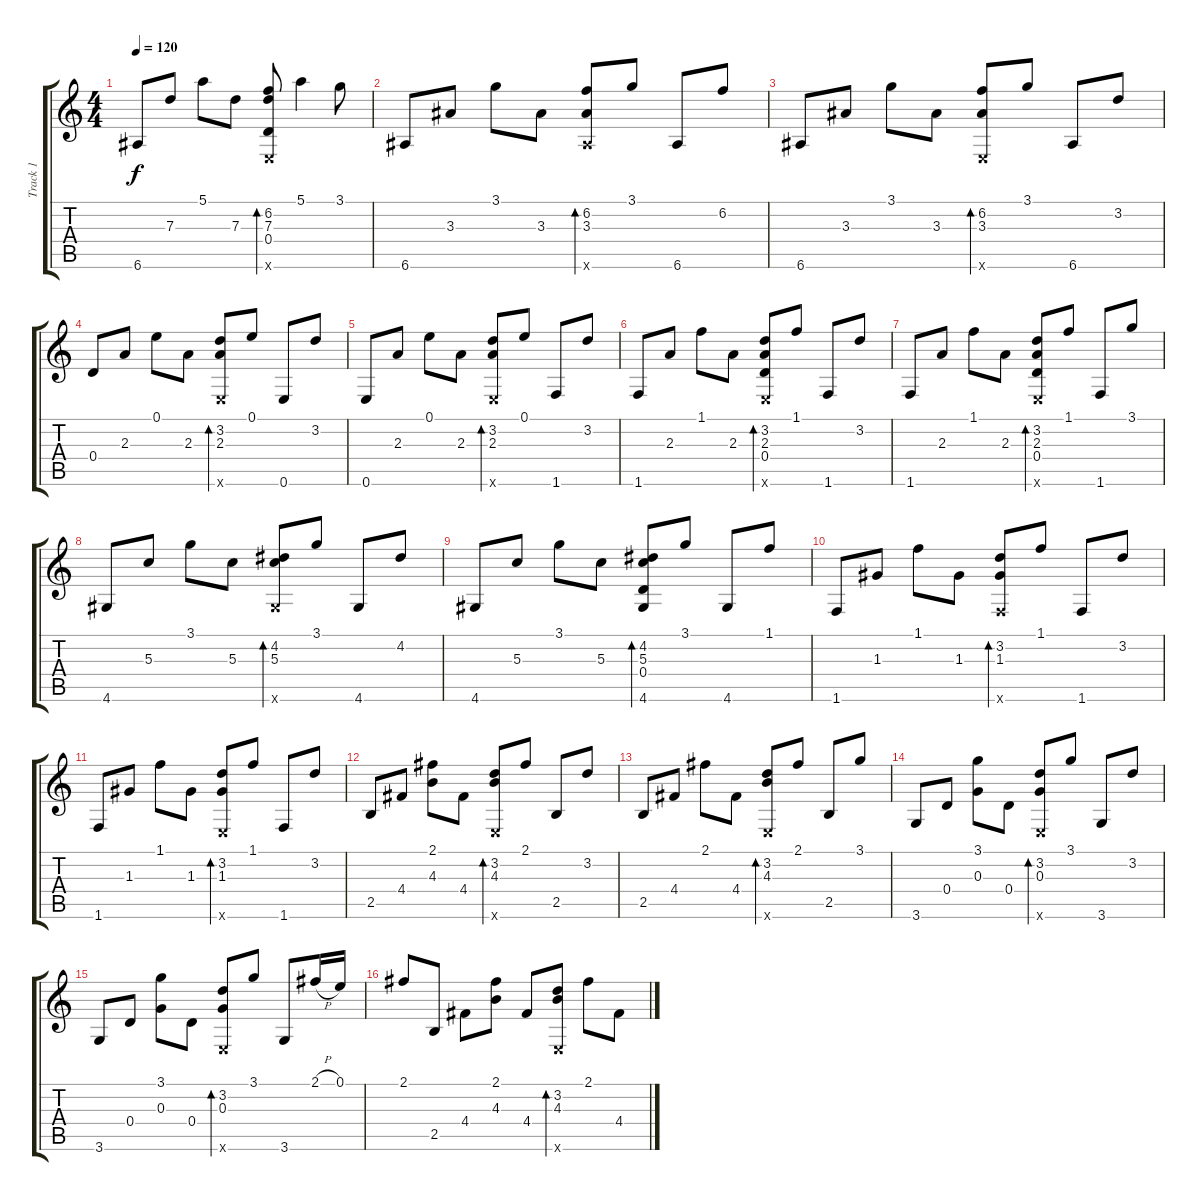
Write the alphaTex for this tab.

\track ("Track 1" "Track 1") {instrument acousticguitarsteel}
\staff {score tabs}
\tuning (E4 B3 G3 D3 A2 E2) {hide}
\ts (4 4)
\tempo 120
\clef g2
\ks c
6.6.8{dy f} 7.3.8 5.1.8 7.3.8 (6.2 7.3 0.4 0.6{x}).8{bd 60} 5.1.4 3.1.8 |
6.6.8 3.3.8 3.1.8 3.3.8 (6.2 3.3 6.6{x}).8{bd 60} 3.1.8 6.6.8 6.2.8 |
6.6.8 3.3.8 3.1.8 3.3.8 (6.2 3.3 0.6{x}).8{bd 60} 3.1.8 6.6.8 3.2.8 |
0.4.8 2.3.8 0.1.8 2.3.8 (3.2 2.3 0.6{x}).8{bd 60} 0.1.8 0.6.8 3.2.8 |
0.6.8 2.3.8 0.1.8 2.3.8 (3.2 2.3 0.6{x}).8{bd 60} 0.1.8 1.6.8 3.2.8 |
1.6.8 2.3.8 1.1.8 2.3.8 (3.2 2.3 0.4 0.6{x}).8{bd 60} 1.1.8 1.6.8 3.2.8 |
1.6.8 2.3.8 1.1.8 2.3.8 (3.2 2.3 0.4 0.6{x}).8{bd 60} 1.1.8 1.6.8 3.1.8 |
4.6.8 5.3.8 3.1.8 5.3.8 (4.2 5.3 4.6{x}).8{bd 60} 3.1.8 4.6.8 4.2.8 |
4.6.8 5.3.8 3.1.8 5.3.8 (4.2 5.3 0.4 4.6).8{bd 60} 3.1.8 4.6.8 1.1.8 |
1.6.8 1.3.8 1.1.8 1.3.8 (3.2 1.3 1.6{x}).8{bd 60} 1.1.8 1.6.8 3.2.8 |
1.6.8 1.3.8 1.1.8 1.3.8 (3.2 1.3 0.6{x}).8{bd 60} 1.1.8 1.6.8 3.2.8 |
2.5.8 4.4.8 (2.1 4.3).8 4.4.8 (3.2 4.3 0.6{x}).8{bd 60} 2.1.8 2.5.8 3.2.8 |
2.5.8 4.4.8 2.1.8 4.4.8 (3.2 4.3 0.6{x}).8{bd 60} 2.1.8 2.5.8 3.1.8 |
3.6.8 0.4.8 (3.1 0.3).8 0.4.8 (3.2 0.3 0.6{x}).8{bd 60} 3.1.8 3.6.8 3.2.8 |
3.6.8 0.4.8 (3.1 0.3).8 0.4.8 (3.2 0.3 0.6{x}).8{bd 60} 3.1.8 3.6.8 2.1{h}.16 0.1.16 |
2.1.8 2.5.8 4.4.8 (2.1 4.3).8 4.4.8 (3.2 4.3 0.6{x}).8{bd 60} 2.1.8 4.4.8
